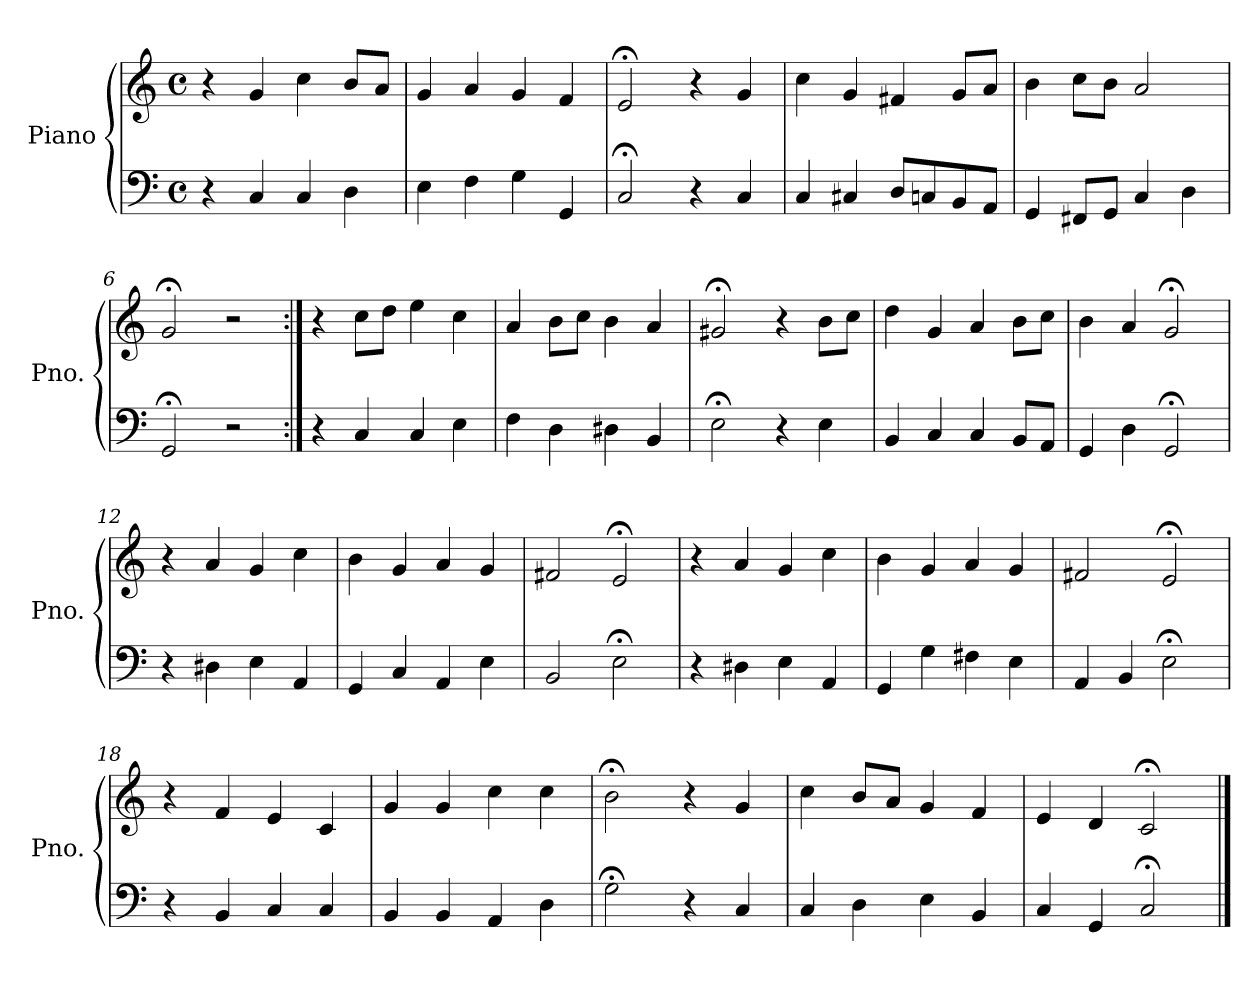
**kern	**kern
*part1	*part1
*staff2	*staff1
*I"Piano	*
*I'Pno.	*
*clefF4	*clefG2
*k[]	*k[]
*M4/4	*M4/4
*met(c)	*met(c)
=1	=1
4r	4r
4C/	4g/
4C/	4cc\
4D\	8b/L
.	8a/J
=2	=2
4E\	4g/
4F\	4a/
4G\	4g/
4GG/	4f/
=3	=3
2C;</	2e;</
4r	4r
4C/	4g/
=4	=4
4C/	4cc\
4C#X/	4g/
8D/L	4f#X/
8Cn/	.
8BB/	8g/L
8AA/J	8a/J
=5	=5
4GG/	4b\
8FF#X/L	8cc\L
8GG/J	8b\J
4C/	2a/
4D\	.
=6	=6
2GG;</	2g;</
2r	2r
=7:|!	=7:|!
4r	4r
4C/	8cc\L
.	8dd\J
4C/	4ee\
4E\	4cc\
!!LO:LB:g=z
=8	=8
4F\	4a/
4D\	8b\L
.	8cc\J
4D#X\	4b\
4BB/	4a/
=9	=9
2E;<\	2g#X;</
4r	4r
4E\	8b\L
.	8cc\J
=10	=10
4BB/	4dd\
4C/	4g/
4C/	4a/
8BB/L	8b\L
8AA/J	8cc\J
=11	=11
4GG/	4b\
4D\	4a/
2GG;</	2g;</
=12	=12
4r	4r
4D#X\	4a/
4E\	4g/
4AA/	4cc\
=13	=13
4GG/	4b\
4C/	4g/
4AA/	4a/
4E\	4g/
=14	=14
2BB/	2f#X/
2E;<\	2e;</
=15	=15
4r	4r
4D#X\	4a/
4E\	4g/
4AA/	4cc\
!!LO:LB:g=z
=16	=16
4GG/	4b\
4G\	4g/
4F#X\	4a/
4E\	4g/
=17	=17
4AA/	2f#X/
4BB/	.
2E;<\	2e;</
=18	=18
4r	4r
4BB/	4f/
4C/	4e/
4C/	4c/
=19	=19
4BB/	4g/
4BB/	4g/
4AA/	4cc\
4D\	4cc\
=20	=20
2G;<\	2b;<\
4r	4r
4C/	4g/
=21	=21
4C/	4cc\
4D\	8b/L
.	8a/J
4E\	4g/
4BB/	4f/
=22	=22
4C/	4e/
4GG/	4d/
2C;</	2c;</
==	==
*-	*-
